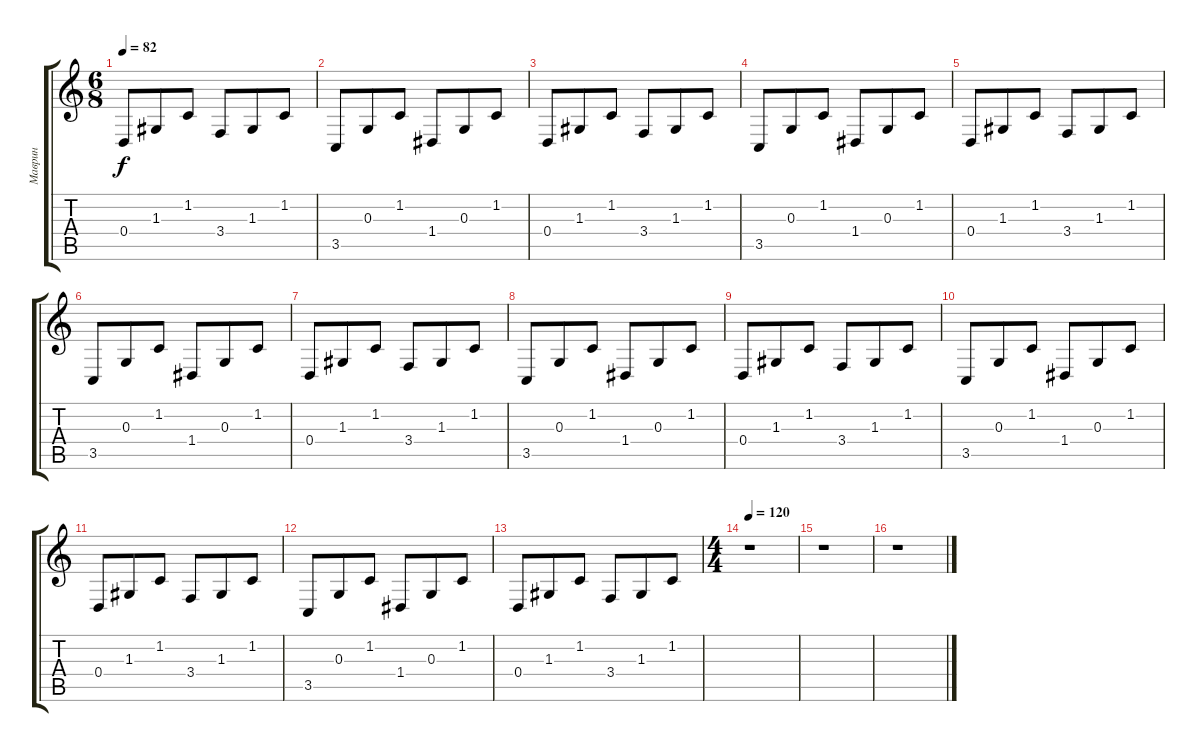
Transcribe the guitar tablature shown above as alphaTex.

\track ("Маврин" "Маврин") {instrument lead5charang}
\staff {score tabs}
\tuning (E4 B3 G3 D3 A2 E2) {hide}
\ts (6 8)
\tempo 82
\clef g2
\ks c
0.4.8{dy f} 1.3.8 1.2.8 3.4.8 1.3.8 1.2.8 |
3.5.8 0.3.8 1.2.8 1.4.8 0.3.8 1.2.8 |
0.4.8 1.3.8 1.2.8 3.4.8 1.3.8 1.2.8 |
3.5.8 0.3.8 1.2.8 1.4.8 0.3.8 1.2.8 |
0.4.8 1.3.8 1.2.8 3.4.8 1.3.8 1.2.8 |
3.5.8 0.3.8 1.2.8 1.4.8 0.3.8 1.2.8 |
0.4.8 1.3.8 1.2.8 3.4.8 1.3.8 1.2.8 |
3.5.8 0.3.8 1.2.8 1.4.8 0.3.8 1.2.8 |
0.4.8 1.3.8 1.2.8 3.4.8 1.3.8 1.2.8 |
3.5.8 0.3.8 1.2.8 1.4.8 0.3.8 1.2.8 |
0.4.8 1.3.8 1.2.8 3.4.8 1.3.8 1.2.8 |
3.5.8 0.3.8 1.2.8 1.4.8 0.3.8 1.2.8 |
0.4.8 1.3.8 1.2.8 3.4.8 1.3.8 1.2.8 |
\ts (4 4)
\tempo 120
r.1 |
r.1 |
r.1
